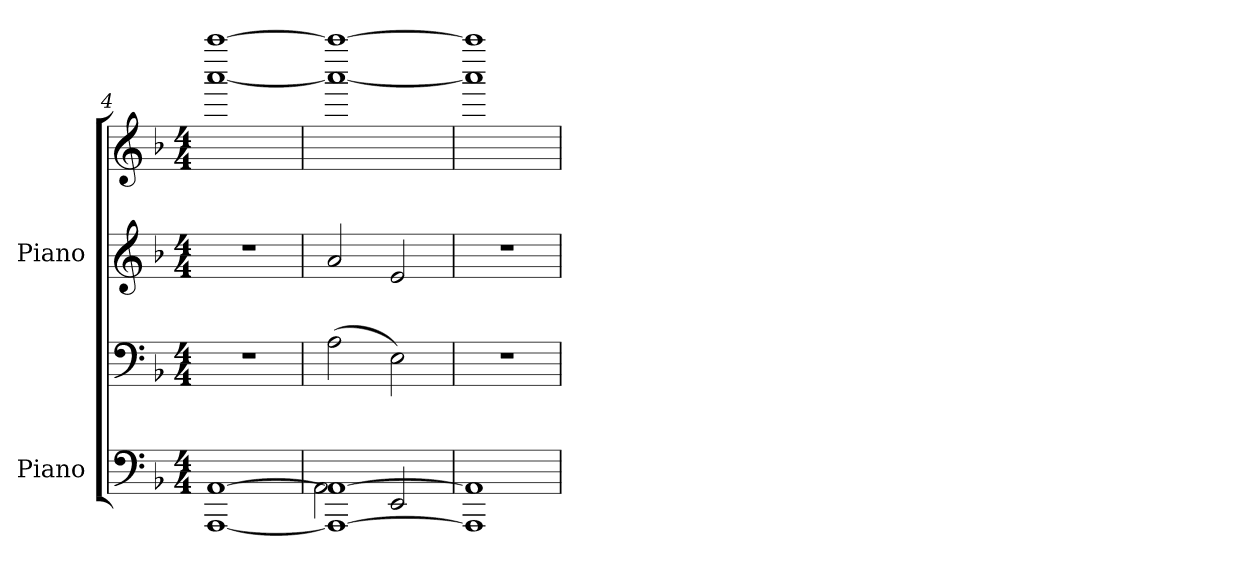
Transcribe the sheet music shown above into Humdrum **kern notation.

**kern	**kern	**kern	**kern
*part2	*part2	*part1	*part1
*staff4	*staff3	*staff2	*staff1
*I"Piano	*	*I"Piano	*
*I'Pno.	*	*I'Pno.	*
*clefF4	*clefF4	*clefG2	*clefG2
*k[b-]	*k[b-]	*k[b-]	*k[b-]
*M4/4	*M4/4	*M4/4	*M4/4
=4	=4	=4	=4
[1AAA [1AA	1r	1r	[1aaa [1aaaa
=5	=5	=5	=5
*^	*	*	*
1AAA_ 1AA_	2AA\	(>2A\	2a/	1aaa_ 1aaaa_
.	2EE/	2E\)	2e/	.
*v	*v	*	*	*
=6	=6	=6	=6
1AAA] 1AA]	1r	1r	1aaa] 1aaaa]
=	=	=	=
*-	*-	*-	*-
